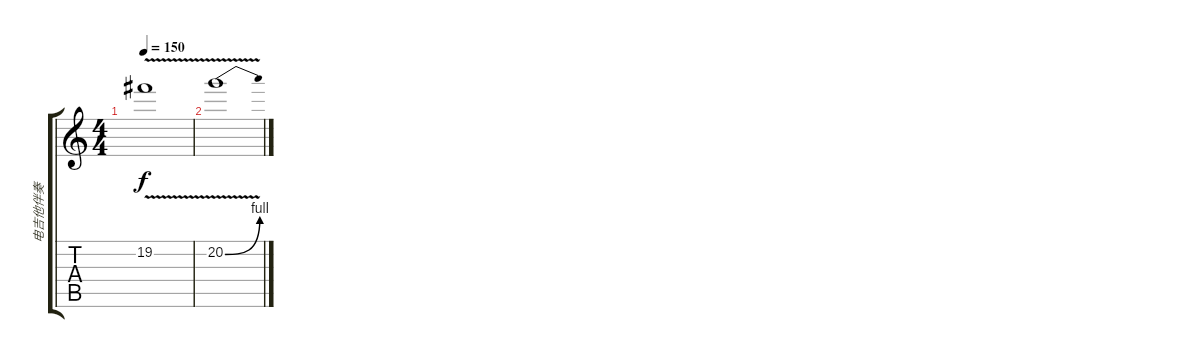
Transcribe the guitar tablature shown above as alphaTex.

\track ("电吉他伴奏" "电吉他伴奏") {instrument distortionguitar}
\staff {score tabs}
\tuning (E4 B3 G3 D3 A2 E2) {hide}
\ts (4 4)
\tempo 150
\clef g2
\ks c
19.2{v}.1{dy f} |
20.2{be (bend 0 0 60 4) v}.1
